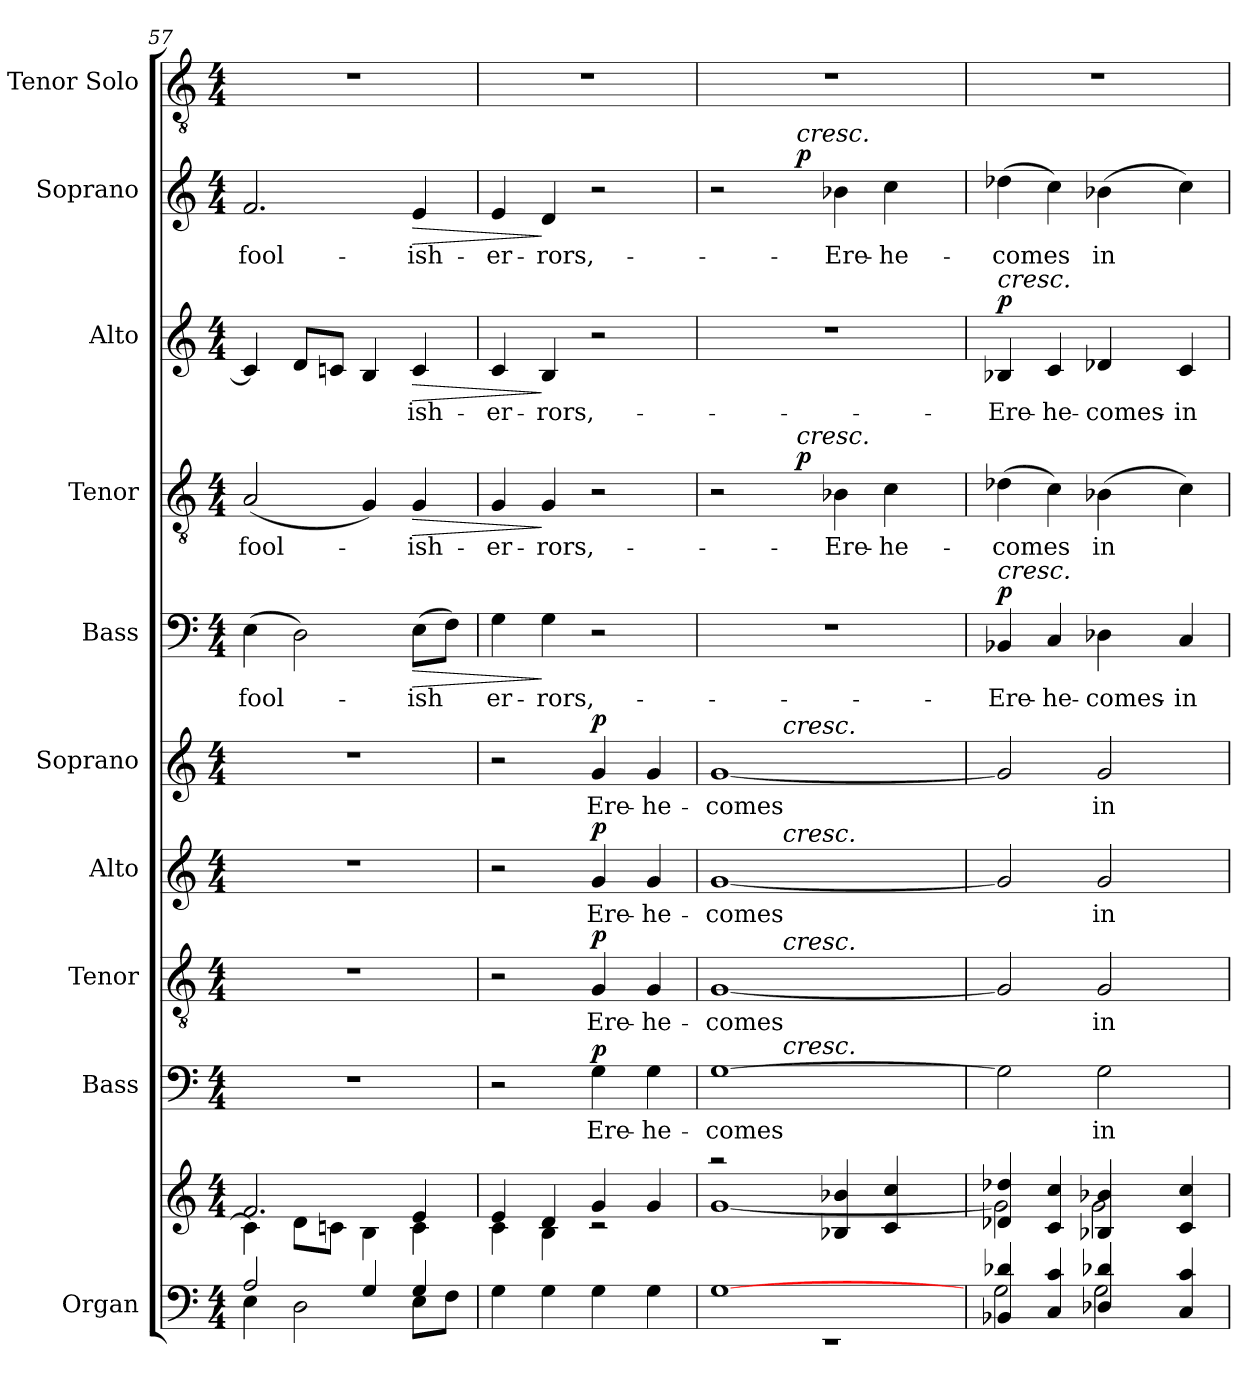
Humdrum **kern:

**kern	**kern	**kern	**text	**dynam	**kern	**text	**dynam	**kern	**text	**dynam	**kern	**text	**dynam	**kern	**text	**dynam	**kern	**text	**dynam	**kern	**text	**dynam	**kern	**text	**dynam	**kern
*part10	*part10	*part9	*part9	*part9	*part8	*part8	*part8	*part7	*part7	*part7	*part6	*part6	*part6	*part5	*part5	*part5	*part4	*part4	*part4	*part3	*part3	*part3	*part2	*part2	*part2	*part1
*staff11	*staff10	*staff9	*staff9	*staff9	*staff8	*staff8	*staff8	*staff7	*staff7	*staff7	*staff6	*staff6	*staff6	*staff5	*staff5	*staff5	*staff4	*staff4	*staff4	*staff3	*staff3	*staff3	*staff2	*staff2	*staff2	*staff1
*I"Organ	*	*I"Bass	*	*	*I"Tenor	*	*	*I"Alto	*	*	*I"Soprano	*	*	*I"Bass	*	*	*I"Tenor	*	*	*I"Alto	*	*	*I"Soprano	*	*	*I"Tenor Solo
*I'Org.	*	*I'B.	*	*	*I'T.	*	*	*I'A.	*	*	*I'S.	*	*	*I'B.	*	*	*I'T.	*	*	*I'A.	*	*	*I'S.	*	*	*I'T. Solo
*clefF4	*clefG2	*clefF4	*	*	*clefGv2	*	*	*clefG2	*	*	*clefG2	*	*	*clefF4	*	*	*clefGv2	*	*	*clefG2	*	*	*clefG2	*	*	*clefGv2
*	*	*	*	*	*ITrd7c12	*	*	*	*	*	*	*	*	*	*	*	*ITrd7c12	*	*	*	*	*	*	*	*	*ITrd7c12
*k[]	*k[]	*k[]	*	*	*k[]	*	*	*k[]	*	*	*k[]	*	*	*k[]	*	*	*k[]	*	*	*k[]	*	*	*k[]	*	*	*k[]
*C:	*C:	*C:	*	*	*C:	*	*	*C:	*	*	*C:	*	*	*C:	*	*	*C:	*	*	*C:	*	*	*C:	*	*	*C:
*M4/4	*M4/4	*M4/4	*	*	*M4/4	*	*	*M4/4	*	*	*M4/4	*	*	*M4/4	*	*	*M4/4	*	*	*M4/4	*	*	*M4/4	*	*	*M4/4
=57	=57	=57	=57	=57	=57	=57	=57	=57	=57	=57	=57	=57	=57	=57	=57	=57	=57	=57	=57	=57	=57	=57	=57	=57	=57	=57
*^	*^	*	*	*	*	*	*	*	*	*	*	*	*	*	*	*	*	*	*	*	*	*	*	*	*	*
!	!	!	!	!	!	!	!	!	!	!	!	!	!	!	!	!	!LO:LY:b	!	!	!LO:LY:b	!	!	!	!	!	!LO:LY:b	!	!
2A/	4E\	2.f/	4c#\]	1r	.	.	1r	.	.	1r	.	.	1r	.	.	(>4E\	-fool-	.	(<2AA/	-fool-	.	4c#/]	.	.	2.f/	-fool-	.	1r
.	2D\	.	8d\L	.	.	.	.	.	.	.	.	.	.	.	.	2D\)	.	.	.	.	.	8d/L	.	.	.	.	.	.
.	.	.	8cn\J	.	.	.	.	.	.	.	.	.	.	.	.	.	.	.	.	.	.	8cn/J	.	.	.	.	.	.
4G/	.	.	4B\	.	.	.	.	.	.	.	.	.	.	.	.	.	.	.	4GG/)	.	.	4B/	.	.	.	.	.	.
!	!	!	!	!	!	!	!	!	!	!	!	!	!	!	!	!	!LO:LY:b	!LO:HP:b	!	!LO:LY:b	!LO:HP:b	!	!LO:LY:b	!LO:HP:b	!	!LO:LY:b	!LO:HP:b	!
4G/	8E\L	4e/	4c\	.	.	.	.	.	.	.	.	.	.	.	.	(>8E\L	-ish	>	4GG/	-ish-	>	4c/	-ish-	>	4e/	-ish-	>	.
.	8F\J	.	.	.	.	.	.	.	.	.	.	.	.	.	.	8F\J)	.	.	.	.	.	.	.	.	.	.	.	.
=58	=58	=58	=58	=58	=58	=58	=58	=58	=58	=58	=58	=58	=58	=58	=58	=58	=58	=58	=58	=58	=58	=58	=58	=58	=58	=58	=58	=58
!	!	!	!	!	!	!	!	!	!	!	!	!	!	!	!	!	!LO:LY:b	!	!	!LO:LY:b	!	!	!LO:LY:b	!	!	!LO:LY:b	!	!
*v	*v	*	*	*	*	*	*	*	*	*	*	*	*	*	*	*	*	*	*	*	*	*	*	*	*	*	*	*
4G\	4e/	4c\	2r	.	.	2r	.	.	2r	.	.	2r	.	.	4G\	er-	.	4GG/	-er-	.	4c/	-er-	.	4e/	-er-	.	1r
!	!	!	!	!	!	!	!	!	!	!	!	!	!	!	!	!LO:LY:b	!	!	!LO:LY:b	!	!	!LO:LY:b	!	!	!LO:LY:b	!	!
4G\	4d/	4B\	.	.	.	.	.	.	.	.	.	.	.	.	4G\	-rors,-	]	4GG/	-rors,-	]	4B/	-rors,-	]	4d/	-rors,-	]	.
!	!	!	!	!LO:LY:b	!LO:DY:a	!	!LO:LY:b	!LO:DY:a	!	!LO:LY:b	!LO:DY:a	!	!LO:LY:b	!LO:DY:a	!	!	!	!	!	!	!	!	!	!	!	!	!
4G\	4g/	2rc	4G\	-Ere-	p	4GG/	-Ere-	p	4g/	-Ere-	p	4g/	-Ere-	p	2r	.	.	2r	.	.	2r	.	.	2r	.	.	.
!	!	!	!	!LO:LY:b	!	!	!LO:LY:b	!	!	!LO:LY:b	!	!	!LO:LY:b	!	!	!	!	!	!	!	!	!	!	!	!	!	!
4G\	4g/	.	4G\	-he-	.	4GG/	-he-	.	4g/	-he-	.	4g/	-he-	.	.	.	.	.	.	.	.	.	.	.	.	.	.
=59	=59	=59	=59	=59	=59	=59	=59	=59	=59	=59	=59	=59	=59	=59	=59	=59	=59	=59	=59	=59	=59	=59	=59	=59	=59	=59	=59
*^	*	*	*	*	*	*	*	*	*	*	*	*	*	*	*	*	*	*	*	*	*	*	*	*	*	*	*
!	!	!	!	!	!LO:LY:b	!	!	!LO:LY:b	!	!	!LO:LY:b	!	!	!LO:LY:b	!	!	!	!	!	!	!	!	!	!	!	!	!	!
*	*	*	*	*^	*	*	*^	*	*	*^	*	*	*^	*	*	*	*	*	*^	*	*	*	*	*	*^	*	*	*
[>1G	1rEE	2raa	[<1g	[>1G	4ryy	-comes	.	[<1GG	4ryy	-comes	.	[<1g	4ryy	-comes	.	[<1g	4ryy	-comes	.	1r	.	.	2r	4ryy	.	.	1r	.	.	2r	4ryy	.	.	1r
.	.	.	.	.	16ryy	.	.	.	16ryy	.	.	.	16ryy	.	.	.	16ryy	.	.	.	.	.	.	16.ryy	.	.	.	.	.	.	16.ryy	.	.	.
!	!	!	!	!	!	!	!	!	!	!	!	!	!	!	!	!	!LO:TX:a:i:t=cresc.	!	!	!	!	!	!	!	!	!	!	!	!	!	!	!	!	!
!	!	!	!	!	!	!	!	!	!	!	!	!	!LO:TX:a:i:t=cresc.	!	!	!	!	!	!	!	!	!	!	!	!	!	!	!	!	!	!	!	!	!
!	!	!	!	!	!	!	!	!	!LO:TX:a:i:t=cresc.	!	!	!	!	!	!	!	!	!	!	!	!	!	!	!	!	!	!	!	!	!	!	!	!	!
!	!	!	!	!	!LO:TX:a:i:t=cresc.	!	!	!	!	!	!	!	!	!	!	!	!	!	!	!	!	!	!	!	!	!	!	!	!	!	!	!	!	!
.	.	.	.	.	2ryy	.	.	.	2ryy	.	.	.	2ryy	.	.	.	2ryy	.	.	.	.	.	.	.	.	.	.	.	.	.	.	.	.	.
!	!	!	!	!	!	!	!	!	!	!	!	!	!	!	!	!	!	!	!	!	!	!	!	!	!	!	!	!	!	!	!LO:TX:a:i:t=cresc.	!	!	!
!	!	!	!	!	!	!	!	!	!	!	!	!	!	!	!	!	!	!	!	!	!	!	!	!LO:TX:a:i:t=cresc.	!	!	!	!	!	!	!	!	!	!
!	!	!	!	!	!	!	!	!	!	!	!	!	!	!	!	!	!	!	!	!	!	!	!	!	!	!LO:DY:a	!	!	!	!	!	!	!LO:DY:a	!
.	.	.	.	.	.	.	.	.	.	.	.	.	.	.	.	.	.	.	.	.	.	.	.	2ryy	.	p	.	.	.	.	2ryy	.	p	.
!	!	!	!	!	!	!	!	!	!	!	!	!	!	!	!	!	!	!	!	!	!	!	!	!	!LO:LY:b	!	!	!	!	!	!	!LO:LY:b	!	!
.	.	4B-X/ 4b-X/	.	.	.	.	.	.	.	.	.	.	.	.	.	.	.	.	.	.	.	.	4BB-X\	.	-Ere-	.	.	.	.	4b-X\	.	-Ere-	.	.
!	!	!	!	!	!	!	!	!	!	!	!	!	!	!	!	!	!	!	!	!	!	!	!	!	!LO:LY:b	!	!	!	!	!	!	!LO:LY:b	!	!
.	.	4c/ 4cc/	.	.	.	.	.	.	.	.	.	.	.	.	.	.	.	.	.	.	.	.	4C\	.	-he-	.	.	.	.	4cc\	.	-he-	.	.
.	.	.	.	.	8.ryy	.	.	.	8.ryy	.	.	.	8.ryy	.	.	.	8.ryy	.	.	.	.	.	.	.	.	.	.	.	.	.	.	.	.	.
.	.	.	.	.	.	.	.	.	.	.	.	.	.	.	.	.	.	.	.	.	.	.	.	8ryy	.	.	.	.	.	.	8ryy	.	.	.
.	.	.	.	.	.	.	.	.	.	.	.	.	.	.	.	.	.	.	.	.	.	.	.	32ryy	.	.	.	.	.	.	32ryy	.	.	.
=60	=60	=60	=60	=60	=60	=60	=60	=60	=60	=60	=60	=60	=60	=60	=60	=60	=60	=60	=60	=60	=60	=60	=60	=60	=60	=60	=60	=60	=60	=60	=60	=60	=60	=60
!	!	!	!	!	!	!	!	!	!	!	!	!	!	!	!	!	!	!	!	!	!	!	!	!	!	!	!LO:TX:a:i:t=cresc.	!	!	!	!	!	!	!
!	!	!	!	!	!	!	!	!	!	!	!	!	!	!	!	!	!	!	!	!LO:TX:a:i:t=cresc.	!	!	!	!	!	!	!	!	!	!	!	!	!	!
!	!	!	!	!	!	!	!	!	!	!	!	!	!	!	!	!	!	!	!	!	!LO:LY:b	!LO:DY:a	!	!	!LO:LY:b	!	!	!LO:LY:b	!LO:DY:a	!	!	!LO:LY:b	!	!
*	*	*	*	*v	*v	*	*	*	*	*	*	*v	*v	*	*	*v	*v	*	*	*	*	*	*v	*v	*	*	*	*	*	*v	*v	*	*	*
*	*	*	*	*	*	*	*v	*v	*	*	*	*	*	*	*	*	*	*	*	*	*	*	*	*	*	*	*	*	*
4BB-X/ 4d-X/	2G\	4d-X/ 4dd-X/	2g\]	2G\]	.	.	2GG/]	.	.	2g/]	.	.	2g/]	.	.	4BB-X/	-Ere-	p	(>4D-X\	-comes	.	4B-X/	-Ere-	p	(>4dd-X\	-comes	.	1r
!	!	!	!	!	!	!	!	!	!	!	!	!	!	!	!	!	!LO:LY:b	!	!	!	!	!	!LO:LY:b	!	!	!	!	!
4C/ 4c/	.	4c/ 4cc/	.	.	.	.	.	.	.	.	.	.	.	.	.	4C/	-he-	.	4C\)	.	.	4c/	-he-	.	4cc\)	.	.	.
!	!	!	!	!	!LO:LY:b	!	!	!LO:LY:b	!	!	!LO:LY:b	!	!	!LO:LY:b	!	!	!LO:LY:b	!	!	!LO:LY:b	!	!	!LO:LY:b	!	!	!LO:LY:b	!	!
4D-X/ 4d-X/	2G\	4B-X/ 4b-X/	2g\	2G\	in-	.	2GG/	in-	.	2g/	in-	.	2g/	in-	.	4D-X\	-comes-	.	(>4BB-X\	in	.	4d-X/	-comes-	.	(>4b-X\	in	.	.
!	!	!	!	!	!	!	!	!	!	!	!	!	!	!	!	!	!LO:LY:b	!	!	!	!	!	!LO:LY:b	!	!	!	!	!
4C/ 4c/	.	4c/ 4cc/	.	.	.	.	.	.	.	.	.	.	.	.	.	4C/	-in-	.	4C\)	.	.	4c/	-in-	.	4cc\)	.	.	.
*v	*v	*	*	*	*	*	*	*	*	*	*	*	*	*	*	*	*	*	*	*	*	*	*	*	*	*	*	*
*	*v	*v	*	*	*	*	*	*	*	*	*	*	*	*	*	*	*	*	*	*	*	*	*	*	*	*	*
=	=	=	=	=	=	=	=	=	=	=	=	=	=	=	=	=	=	=	=	=	=	=	=	=	=	=
*-	*-	*-	*-	*-	*-	*-	*-	*-	*-	*-	*-	*-	*-	*-	*-	*-	*-	*-	*-	*-	*-	*-	*-	*-	*-	*-
